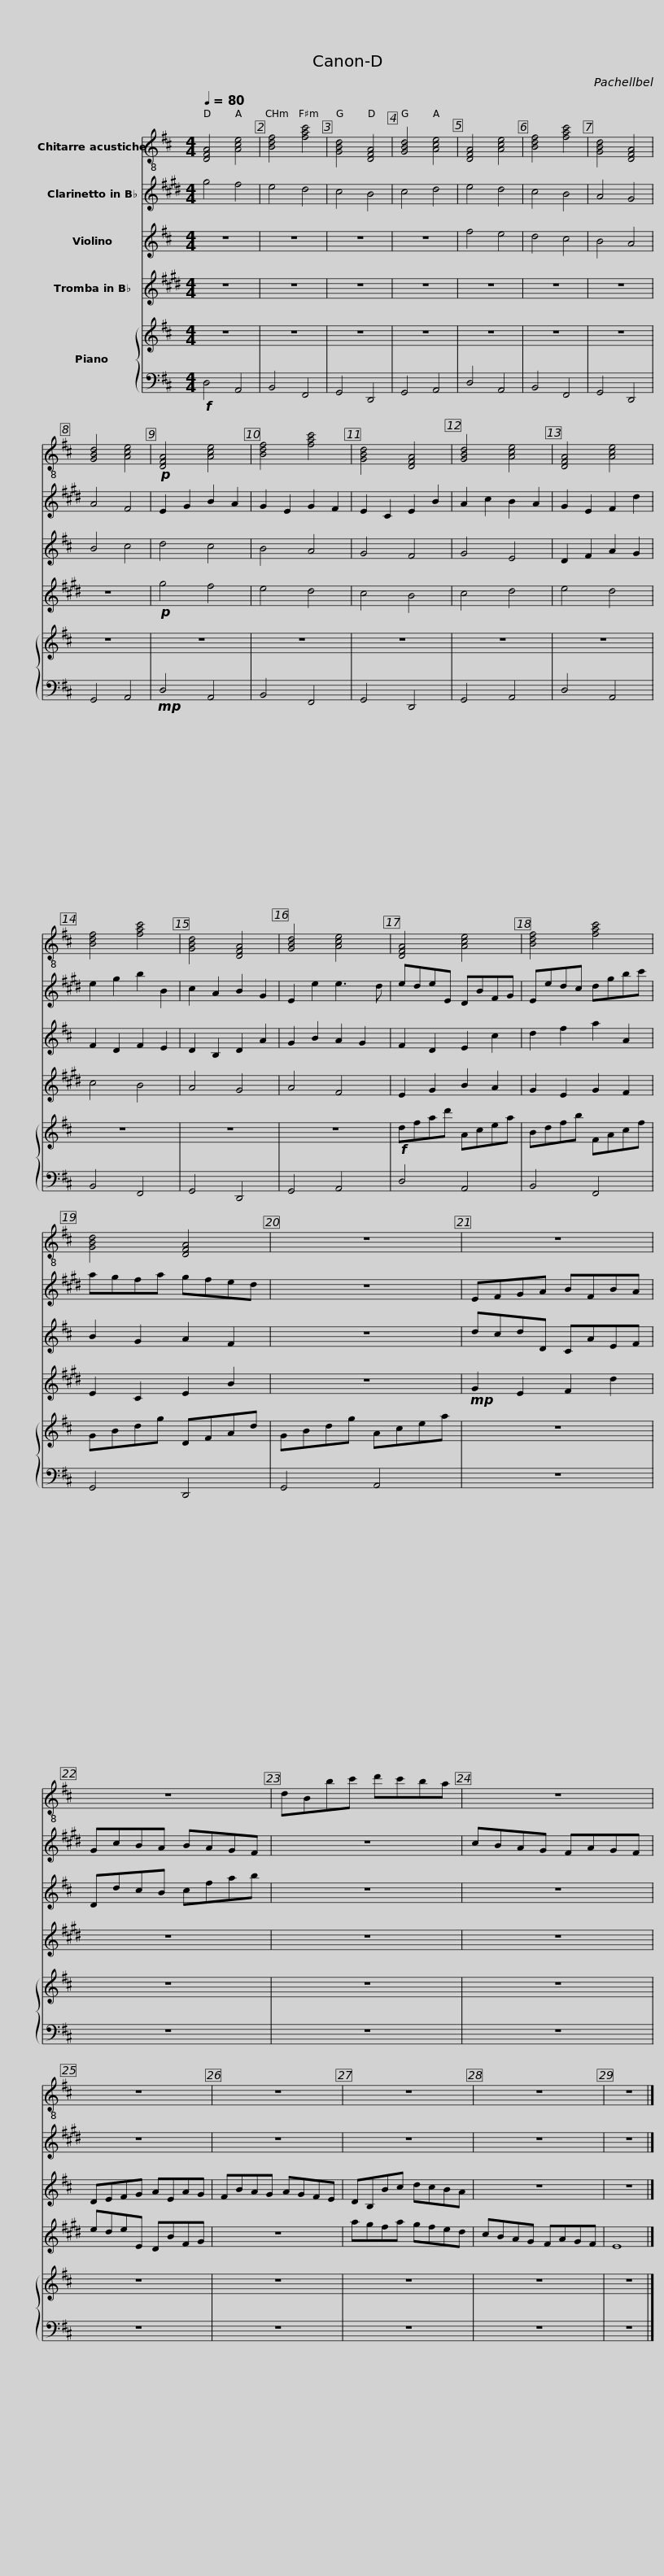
X:1
%%score 1 2 3 4 { 5 | 6 }
L:1/8
Q:1/4=80
M:4/4
I:linebreak $
K:D
V:1 treble-8
V:2 treble transpose=-2
V:3 treble
V:4 treble transpose=-2
V:5 treble
V:6 bass
V:1
 [DFA]4 [Ace]4 | [Bdf]4 [fac']4 | [GBd]4 [DFA]4 | [GBd]4 [Ace]4 | [DFA]4 [Ace]4 | %5
 [Bdf]4 [fac']4 | [GBd]4 [DFA]4 | [GBd]4 [Ace]4 |!p! [DFA]4 [Ace]4 | [Bdf]4 [fac']4 |$ %10
 [GBd]4 [DFA]4 | [GBd]4 [Ace]4 | [DFA]4 [Ace]4 | [Bdf]4 [fac']4 | [GBd]4 [DFA]4 | %15
 [GBd]4 [Ace]4 | [DFA]4 [Ace]4 |$ [Bdf]4 [fac']4 | [GBd]4 [DFA]4 | z8 | %20
 z8 |$ z8 | dBbc' d'c'ba | z8 | z8 |$ %25
 z8 | z8 | z8 | z8 |] %29
V:2
[K:E] g4 f4 | e4 d4 | c4 B4 | c4 d4 | e4 d4 | %5
 c4 B4 | A4 G4 | A4 F4 | E2 G2 B2 A2 | G2 E2 G2 F2 |$ %10
 E2 C2 E2 B2 | A2 c2 B2 A2 | G2 E2 F2 d2 | e2 g2 b2 B2 | c2 A2 B2 G2 | %15
 E2 e2 e3 d | edeE DBFG |$ Eedc dgbc' | agfa gfed | z8 | %20
 EFGA BFBA |$ GcBA BAGF | z8 | cBAG FAGF | z8 |$ %25
 z8 | z8 | z8 | z8 |] %29
V:3
 z8 | z8 | z8 | z8 | f4 e4 | %5
 d4 c4 | B4 A4 | B4 c4 | d4 c4 | B4 A4 |$ %10
 G4 F4 | G4 E4 | D2 F2 A2 G2 | F2 D2 F2 E2 | D2 B,2 D2 A2 | %15
 G2 B2 A2 G2 | F2 D2 E2 c2 |$ d2 f2 a2 A2 | B2 G2 A2 F2 | z8 | %20
 dcdD CAEF |$ DdcB cfab | z8 | z8 | DEFG AEAG |$ %25
 FBAG AGFE | DB,Bc dcBA | z8 | z8 |] %29
V:4
[K:E] z8 | z8 | z8 | z8 | z8 | %5
 z8 | z8 | z8 |!p! g4 f4 | e4 d4 |$ %10
 c4 B4 | c4 d4 | e4 d4 | c4 B4 | A4 G4 | %15
 A4 F4 | E2 G2 B2 A2 |$ G2 E2 G2 F2 | E2 C2 E2 B2 | z8 | %20
!mp! G2 E2 F2 d2 |$ z8 | z8 | z8 | edeE DBFG |$ %25
 z8 | agfa gfed | cBAG FAGF | E8 |] %29
V:5
 z8 | z8 | z8 | z8 | z8 | %5
 z8 | z8 | z8 | z8 | z8 |$ %10
 z8 | z8 | z8 | z8 | z8 | %15
 z8 |!f! dfad' Acea |$ Bdfb FAcf | GBdg DFAd | GBdg Acea | %20
 z8 |$ z8 | z8 | z8 | z8 |$ %25
 z8 | z8 | z8 | z8 |] %29
V:6
!f! D,4 A,,4 | B,,4 F,,4 | G,,4 D,,4 | G,,4 A,,4 | D,4 A,,4 | %5
 B,,4 F,,4 | G,,4 D,,4 | G,,4 A,,4 |!mp! D,4 A,,4 | B,,4 F,,4 |$ %10
 G,,4 D,,4 | G,,4 A,,4 | D,4 A,,4 | B,,4 F,,4 | G,,4 D,,4 | %15
 G,,4 A,,4 | D,4 A,,4 |$ B,,4 F,,4 | G,,4 D,,4 | G,,4 A,,4 | %20
 z8 |$ z8 | z8 | z8 | z8 |$ %25
 z8 | z8 | z8 | z8 |] %29
